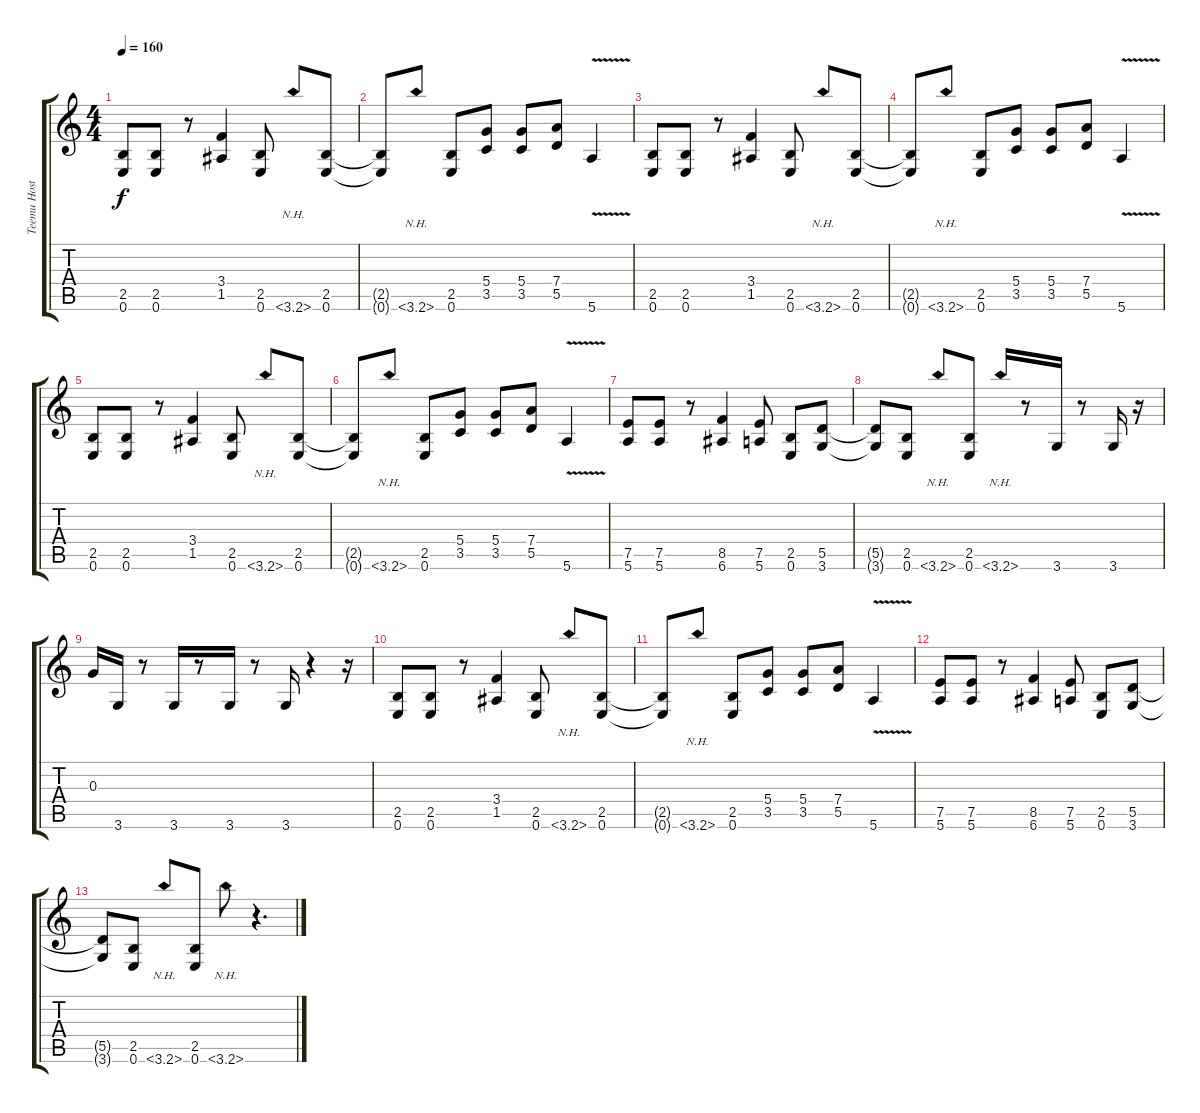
\track ("Teemu Hostikka" "Teemu Host") {instrument overdrivenguitar}
\staff {score tabs}
\tuning (E4 B3 G3 D3 A2 E2) {hide}
\ts (4 4)
\tempo 160
\clef g2
\ks c
(2.5 0.6).8{dy f} (2.5 0.6).8 r.8 (3.4 1.5).4 (2.5 0.6).8 3.6{nh}.8 (2.5 0.6).8 |
(2.5{t} 0.6{t}).8 3.6{nh}.8 (2.5 0.6).8 (5.4 3.5).8 (5.4 3.5).8 (7.4 5.5).8 5.6{v}.4 |
(2.5 0.6).8 (2.5 0.6).8 r.8 (3.4 1.5).4 (2.5 0.6).8 3.6{nh}.8 (2.5 0.6).8 |
(2.5{t} 0.6{t}).8 3.6{nh}.8 (2.5 0.6).8 (5.4 3.5).8 (5.4 3.5).8 (7.4 5.5).8 5.6{v}.4 |
(2.5 0.6).8 (2.5 0.6).8 r.8 (3.4 1.5).4 (2.5 0.6).8 3.6{nh}.8 (2.5 0.6).8 |
(2.5{t} 0.6{t}).8 3.6{nh}.8 (2.5 0.6).8 (5.4 3.5).8 (5.4 3.5).8 (7.4 5.5).8 5.6{v}.4 |
(7.5 5.6).8 (7.5 5.6).8 r.8 (8.5 6.6).4 (7.5 5.6).8 (2.5 0.6).8 (5.5 3.6).8 |
(5.5{t} 3.6{t}).8 (2.5 0.6).8 3.6{nh}.8 (2.5 0.6).8 3.6{nh}.16 r.8 3.6.16 r.8 3.6.16 r.16 |
0.3.16 3.6.16 r.8 3.6.16 r.8 3.6.16 r.8 3.6.16 r.4 r.16 |
(2.5 0.6).8 (2.5 0.6).8 r.8 (3.4 1.5).4 (2.5 0.6).8 3.6{nh}.8 (2.5 0.6).8 |
(2.5{t} 0.6{t}).8 3.6{nh}.8 (2.5 0.6).8 (5.4 3.5).8 (5.4 3.5).8 (7.4 5.5).8 5.6{v}.4 |
(7.5 5.6).8 (7.5 5.6).8 r.8 (8.5 6.6).4 (7.5 5.6).8 (2.5 0.6).8 (5.5 3.6).8 |
(5.5{t} 3.6{t}).8 (2.5 0.6).8 3.6{nh}.8 (2.5 0.6).8 3.6{nh}.8 r.4{d}
